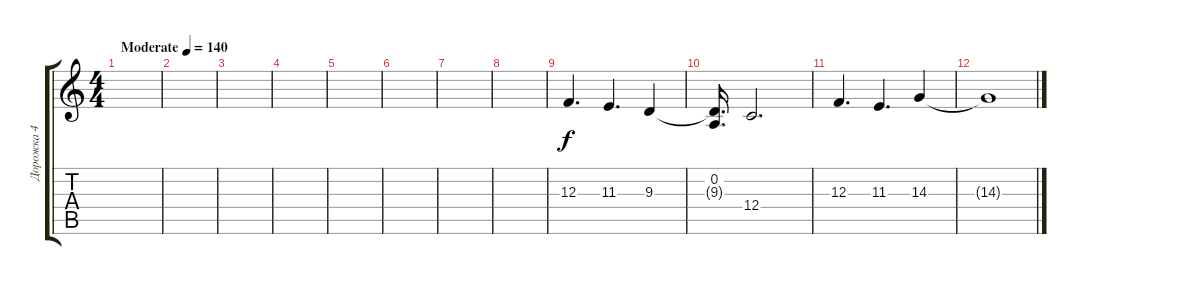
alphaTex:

\track ("Дорожка 4" "Дорожка 4") {instrument acousticgrandpiano}
\staff {score tabs}
\tuning (D4 A3 F3 C3 G2 C2) {hide}
\ts (4 4)
\tempo (140 "Moderate")
\clef g2
\ks c
|
|
|
|
|
|
|
|
12.3.4{d} 11.3.4{d} 9.3.4 |
(0.2 9.3{t}).16{d} 12.4.2{d} |
12.3.4{d} 11.3.4{d} 14.3.4 |
14.3{t}.1
